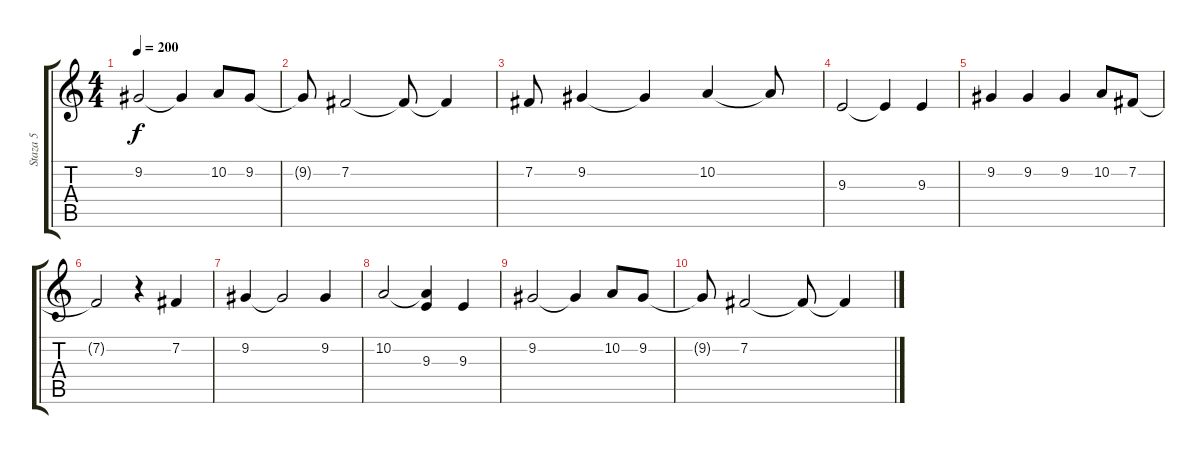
\track ("Staza 5" "Staza 5") {instrument lead1square}
\staff {score tabs}
\tuning (E4 B3 G3 D3 A2 E2) {hide}
\ts (4 4)
\tempo 200
\clef g2
\ks c
9.2.2{dy f} 9.2{t}.4 10.2.8 9.2.8 |
9.2{t}.8 7.2.2 7.2{t}.8 7.2{t}.4 |
7.2.8 9.2.4 9.2{t}.4 10.2.4 10.2{t}.8 |
9.3.2 9.3{t}.4 9.3.4 |
9.2.4 9.2.4 9.2.4 10.2.8 7.2.8 |
7.2{t}.2 r.4 7.2.4 |
9.2.4 9.2{t}.2 9.2.4 |
10.2.2 (10.2{t} 9.3).4 9.3.4 |
9.2.2 9.2{t}.4 10.2.8 9.2.8 |
9.2{t}.8 7.2.2 7.2{t}.8 7.2{t}.4
